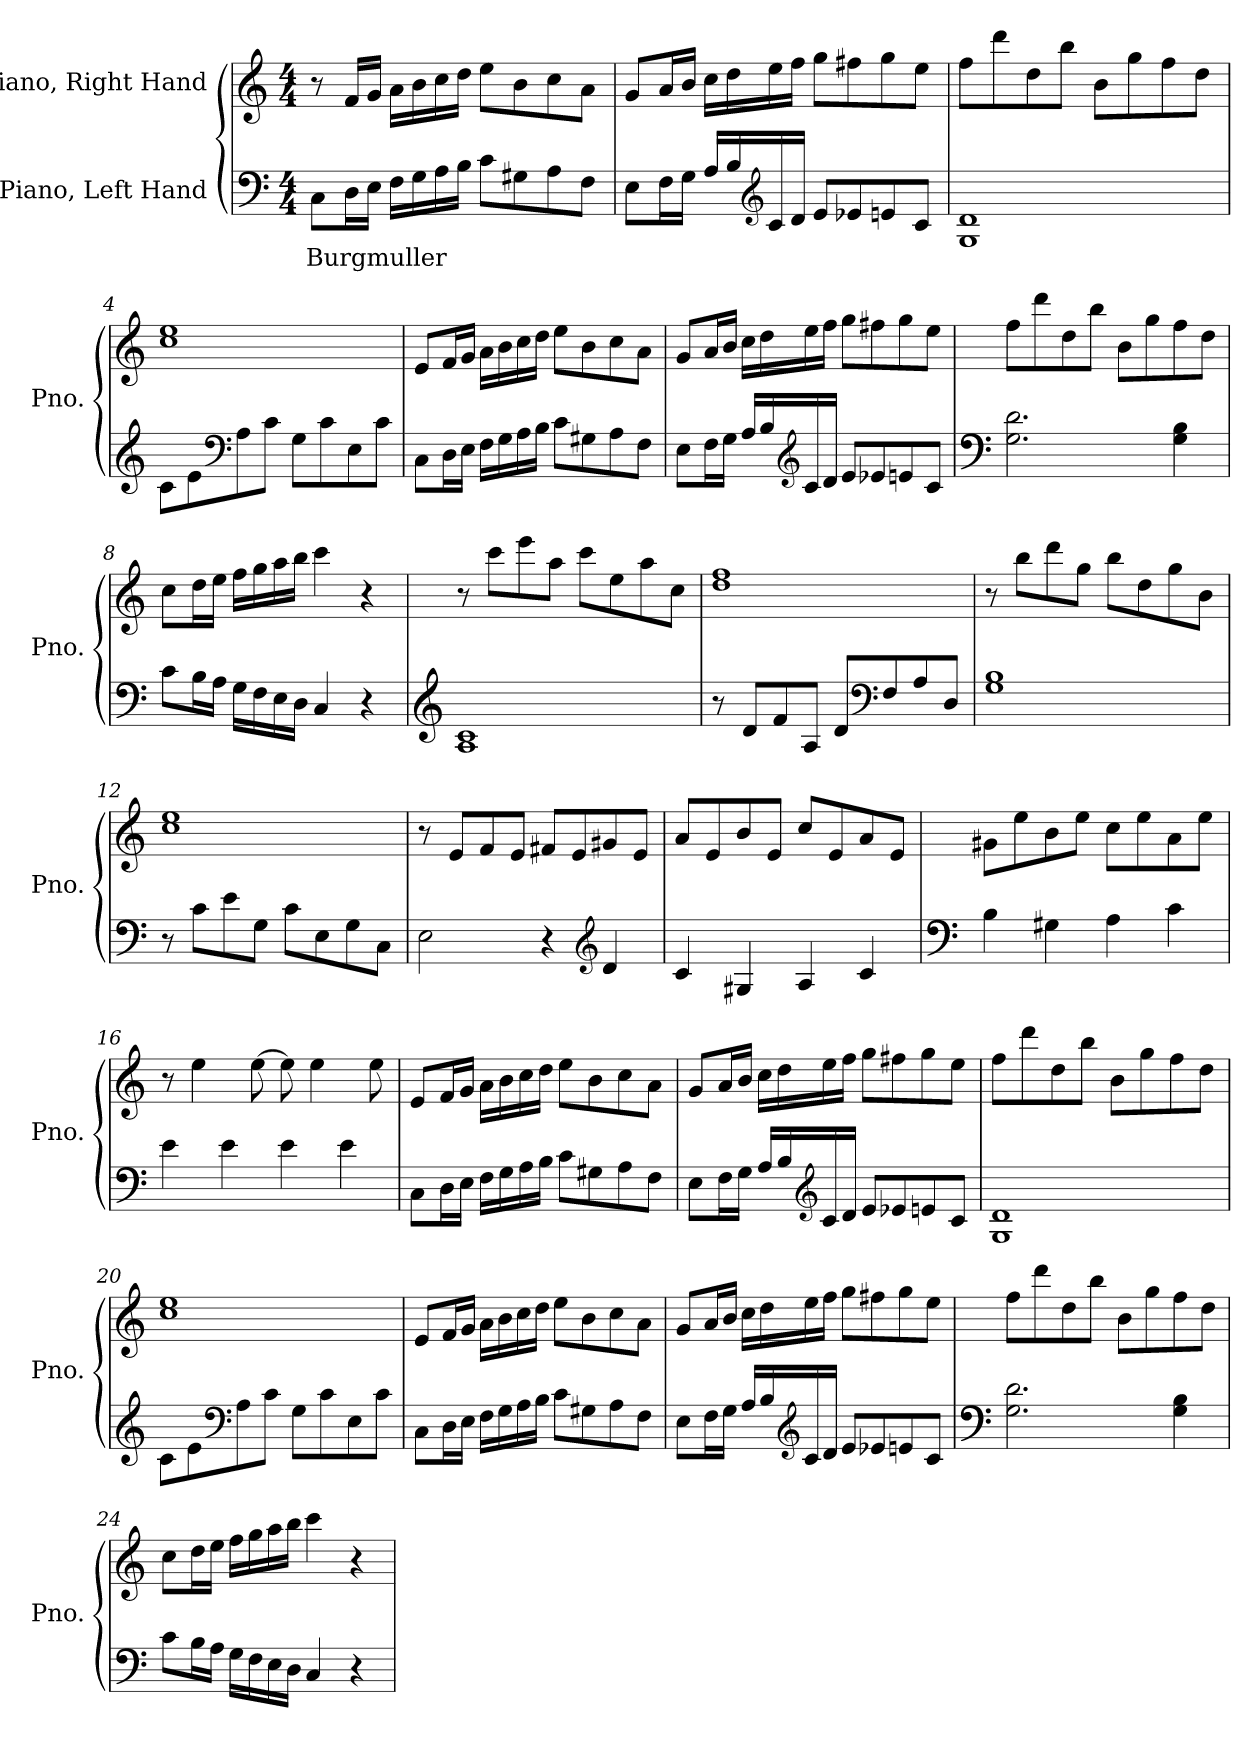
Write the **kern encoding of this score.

**kern	**text	**kern
*part2	*part2	*part1
*staff2	*staff2	*staff1
*I"Piano, Left Hand	*	*I"Piano, Right Hand
*I'Pno.	*	*I'Pno.
*clefF4	*	*clefG2
*k[]	*	*k[]
*M4/4	*	*M4/4
*MM100	*	*MM100
=1	=1	=1
!	!LO:LY:b	!
8C\L	Burgmuller	8r
16D\L	.	16f/LL
16E\JJ	.	16g/JJ
16F\LL	.	16a\LL
16G\	.	16b\
16A\	.	16cc\
16B\JJ	.	16dd\JJ
8c\L	.	8ee\L
8G#X\	.	8b\
8A\	.	8cc\
8F\J	.	8a\J
=2	=2	=2
8E\L	.	8g/L
16F\L	.	16a/L
16G\JJ	.	16b/JJ
16A/LL	.	16cc\LL
16B/	.	16dd\
*clefG2	*	*
16c/	.	16ee\
16d/JJ	.	16ff\JJ
8e/L	.	8gg\L
8e-X/	.	8ff#X\
8en/	.	8gg\
8c/J	.	8ee\J
!!LO:LB:g=z
=3	=3	=3
1G 1d	.	8ff\L
.	.	8ddd\
.	.	8dd\
.	.	8bb\J
.	.	8b\L
.	.	8gg\
.	.	8ff\
.	.	8dd\J
=4	=4	=4
8c\L	.	1cc 1ee
8e\	.	.
*clefF4	*	*
8A\	.	.
8c\J	.	.
8G\L	.	.
8c\	.	.
8E\	.	.
8c\J	.	.
=5	=5	=5
8C\L	.	8e/L
16D\L	.	16f/L
16E\JJ	.	16g/JJ
16F\LL	.	16a\LL
16G\	.	16b\
16A\	.	16cc\
16B\JJ	.	16dd\JJ
8c\L	.	8ee\L
8G#X\	.	8b\
8A\	.	8cc\
8F\J	.	8a\J
=6	=6	=6
8E\L	.	8g/L
16F\L	.	16a/L
16G\JJ	.	16b/JJ
16A/LL	.	16cc\LL
16B/	.	16dd\
*clefG2	*	*
16c/	.	16ee\
16d/JJ	.	16ff\JJ
8e/L	.	8gg\L
8e-X/	.	8ff#X\
8en/	.	8gg\
8c/J	.	8ee\J
!!LO:LB:g=z
=7	=7	=7
*clefF4	*	*
2.G\ 2.d\	.	8ff\L
.	.	8ddd\
.	.	8dd\
.	.	8bb\J
.	.	8b\L
.	.	8gg\
4G\ 4B\	.	8ff\
.	.	8dd\J
=8	=8	=8
8c\L	.	8cc\L
16B\L	.	16dd\L
16A\JJ	.	16ee\JJ
16G\LL	.	16ff\LL
16F\	.	16gg\
16E\	.	16aa\
16D\JJ	.	16bb\JJ
4C/	.	4ccc\
4r	.	4r
=9	=9	=9
*clefG2	*	*
1A 1c	.	8r
.	.	8ccc\L
.	.	8eee\
.	.	8aa\J
.	.	8ccc\L
.	.	8ee\
.	.	8aa\
.	.	8cc\J
=10	=10	=10
8r	.	1dd 1ff
8d/L	.	.
8f/	.	.
8A/J	.	.
8d/L	.	.
*clefF4	*	*
8F/	.	.
8A/	.	.
8D/J	.	.
!!LO:LB:g=z
=11	=11	=11
1G 1B	.	8r
.	.	8bb\L
.	.	8ddd\
.	.	8gg\J
.	.	8bb\L
.	.	8dd\
.	.	8gg\
.	.	8b\J
=12	=12	=12
8r	.	1cc 1ee
8c\L	.	.
8e\	.	.
8G\J	.	.
8c\L	.	.
8E\	.	.
8G\	.	.
8C\J	.	.
=13	=13	=13
2E\	.	8r
.	.	8e/L
.	.	8f/
.	.	8e/J
4r	.	8f#X/L
.	.	8e/
*clefG2	*	*
4d/	.	8g#X/
.	.	8e/J
=14	=14	=14
4c/	.	8a/L
.	.	8e/
4G#X/	.	8b/
.	.	8e/J
4A/	.	8cc/L
.	.	8e/
4c/	.	8a/
.	.	8e/J
!!LO:LB:g=z
=15	=15	=15
*clefF4	*	*
4B\	.	8g#X\L
.	.	8ee\
4G#X\	.	8b\
.	.	8ee\J
4A\	.	8cc\L
.	.	8ee\
4c\	.	8a\
.	.	8ee\J
=16	=16	=16
4e\	.	8r
.	.	4ee\
4e\	.	.
.	.	[8ee\
4e\	.	8ee\]
.	.	4ee\
4e\	.	.
.	.	8ee\
=17	=17	=17
8C\L	.	8e/L
16D\L	.	16f/L
16E\JJ	.	16g/JJ
16F\LL	.	16a\LL
16G\	.	16b\
16A\	.	16cc\
16B\JJ	.	16dd\JJ
8c\L	.	8ee\L
8G#X\	.	8b\
8A\	.	8cc\
8F\J	.	8a\J
=18	=18	=18
8E\L	.	8g/L
16F\L	.	16a/L
16G\JJ	.	16b/JJ
16A/LL	.	16cc\LL
16B/	.	16dd\
*clefG2	*	*
16c/	.	16ee\
16d/JJ	.	16ff\JJ
8e/L	.	8gg\L
8e-X/	.	8ff#X\
8en/	.	8gg\
8c/J	.	8ee\J
!!LO:LB:g=z
=19	=19	=19
1G 1d	.	8ff\L
.	.	8ddd\
.	.	8dd\
.	.	8bb\J
.	.	8b\L
.	.	8gg\
.	.	8ff\
.	.	8dd\J
=20	=20	=20
8c\L	.	1cc 1ee
8e\	.	.
*clefF4	*	*
8A\	.	.
8c\J	.	.
8G\L	.	.
8c\	.	.
8E\	.	.
8c\J	.	.
=21	=21	=21
8C\L	.	8e/L
16D\L	.	16f/L
16E\JJ	.	16g/JJ
16F\LL	.	16a\LL
16G\	.	16b\
16A\	.	16cc\
16B\JJ	.	16dd\JJ
8c\L	.	8ee\L
8G#X\	.	8b\
8A\	.	8cc\
8F\J	.	8a\J
=22	=22	=22
8E\L	.	8g/L
16F\L	.	16a/L
16G\JJ	.	16b/JJ
16A/LL	.	16cc\LL
16B/	.	16dd\
*clefG2	*	*
16c/	.	16ee\
16d/JJ	.	16ff\JJ
8e/L	.	8gg\L
8e-X/	.	8ff#X\
8en/	.	8gg\
8c/J	.	8ee\J
!!LO:PB:g=z
=23	=23	=23
*clefF4	*	*
2.G\ 2.d\	.	8ff\L
.	.	8ddd\
.	.	8dd\
.	.	8bb\J
.	.	8b\L
.	.	8gg\
4G\ 4B\	.	8ff\
.	.	8dd\J
=24	=24	=24
8c\L	.	8cc\L
16B\L	.	16dd\L
16A\JJ	.	16ee\JJ
16G\LL	.	16ff\LL
16F\	.	16gg\
16E\	.	16aa\
16D\JJ	.	16bb\JJ
4C/	.	4ccc\
4r	.	4r
=	=	=
*-	*-	*-
